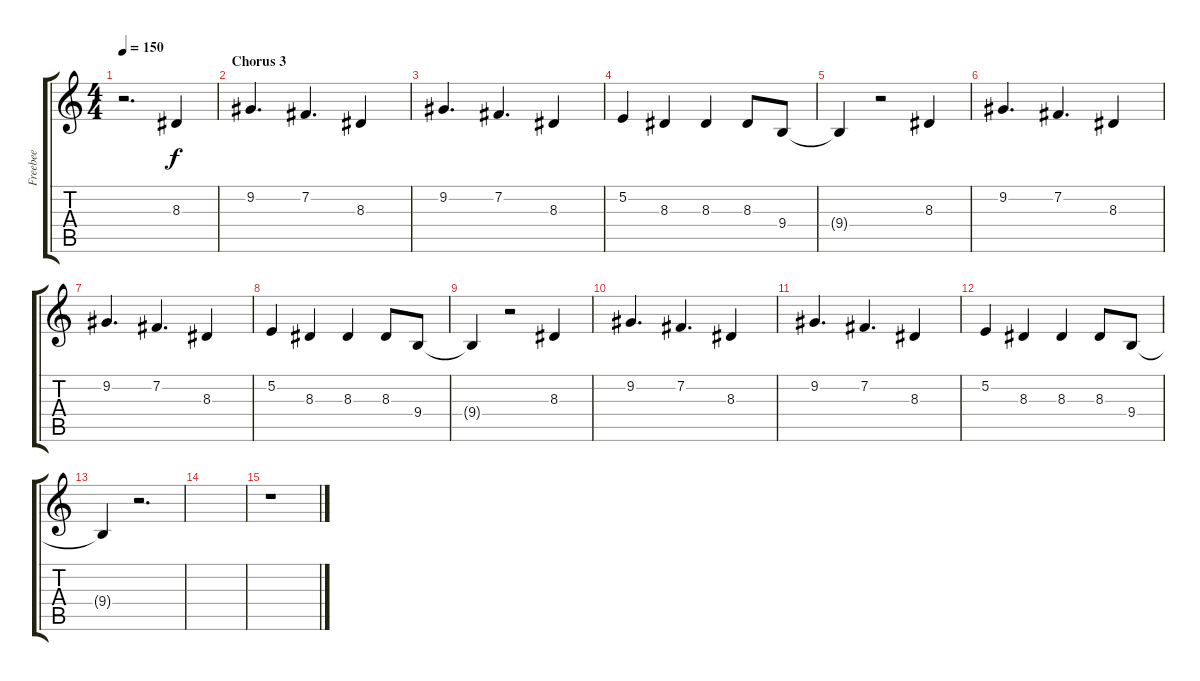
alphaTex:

\track ("Freebee" "Freebee") {instrument lead2sawtooth}
\staff {score tabs}
\tuning (E4 B3 G3 D3 A2 E2) {hide}
\ts (4 4)
\tempo 150
\clef g2
\ks c
r.2{d dy f} 8.3.4 |
\section ("" "Chorus 3")
9.2.4{d} 7.2.4{d} 8.3.4 |
9.2.4{d} 7.2.4{d} 8.3.4 |
5.2.4 8.3.4 8.3.4 8.3.8 9.4.8 |
9.4{t}.4 r.2 8.3.4 |
9.2.4{d} 7.2.4{d} 8.3.4 |
9.2.4{d} 7.2.4{d} 8.3.4 |
5.2.4 8.3.4 8.3.4 8.3.8 9.4.8 |
9.4{t}.4 r.2 8.3.4 |
9.2.4{d} 7.2.4{d} 8.3.4 |
9.2.4{d} 7.2.4{d} 8.3.4 |
5.2.4 8.3.4 8.3.4 8.3.8 9.4.8 |
9.4{t}.4 r.2{d} |
|
r.1
